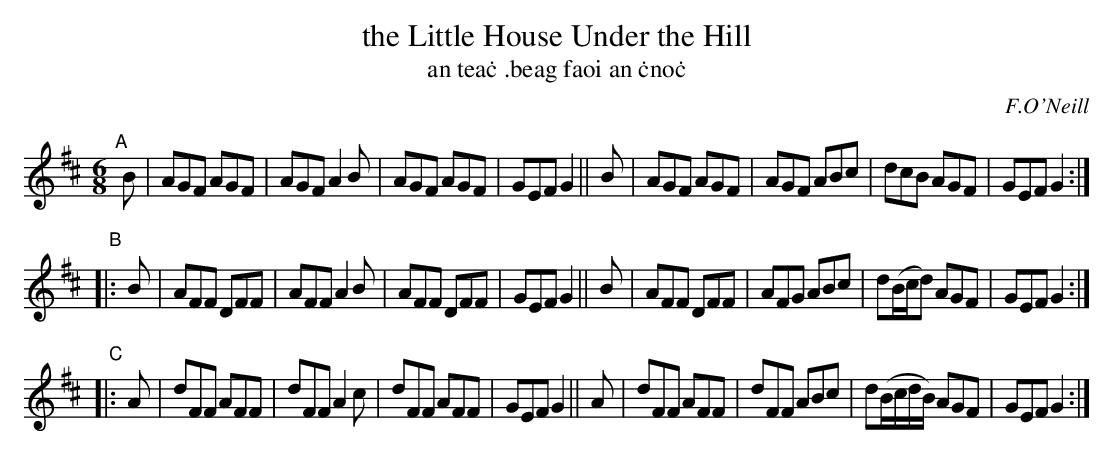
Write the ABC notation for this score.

X:1
T: the Little House Under the Hill
T: an tea\.c \.beag faoi an \.cno\.c
O: F.O'Neill
M: 6/8
K: D
"^A"[|] B |\
AGF AGF | AGF A2B | AGF AGF | GEF G2 || B |\
AGF AGF | AGF ABc | dcB AGF | GEF G2 :|
"^B"|: B |\
AFF DFF | AFF A2 B | AFF DFF | GEF G2 || B |\
AFF DFF | AFG ABc | d(B/c/d) AGF | GEF G2 :|
"^C"|: A |\
dFF AFF | dFF A2 c | dFF AFF | GEF G2 || A |\
dFF AFF | dFF ABc | d(B/c/d/B/) AGF | GEF G2 :|
